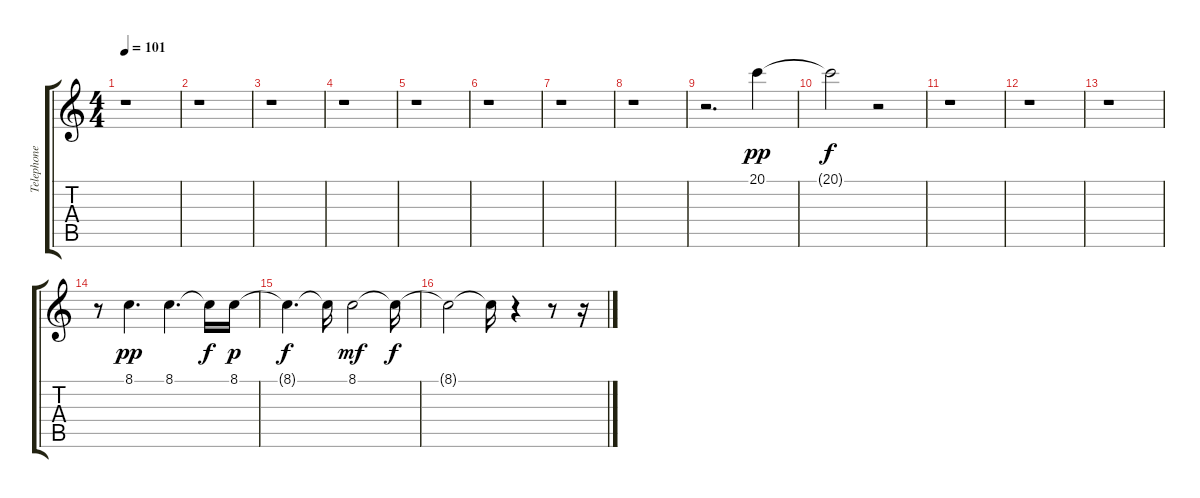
\track ("Telephone" "Telephone") {instrument telephonering}
\staff {score tabs}
\tuning (E4 B3 G3 D3 A2 E2) {hide}
\ts (4 4)
\tempo 101
\clef g2
\ks c
r.1{dy f} |
r.1 |
r.1 |
r.1 |
r.1 |
r.1 |
r.1 |
r.1 |
r.2{d} 20.1.4{dy pp instrument telephonering} |
20.1{t}.2{dy f} r.2 |
r.1 |
r.1 |
r.1 |
r.8 8.1.4{d dy pp instrument reversecymbal} 8.1.4{d} 8.1{t}.16{dy f} 8.1.16{dy p} |
8.1{t}.4{d dy f} 8.1{t}.16 8.1.2{dy mf} 8.1{t}.16{dy f} |
8.1{t}.2 8.1{t}.16 r.4 r.8 r.16
